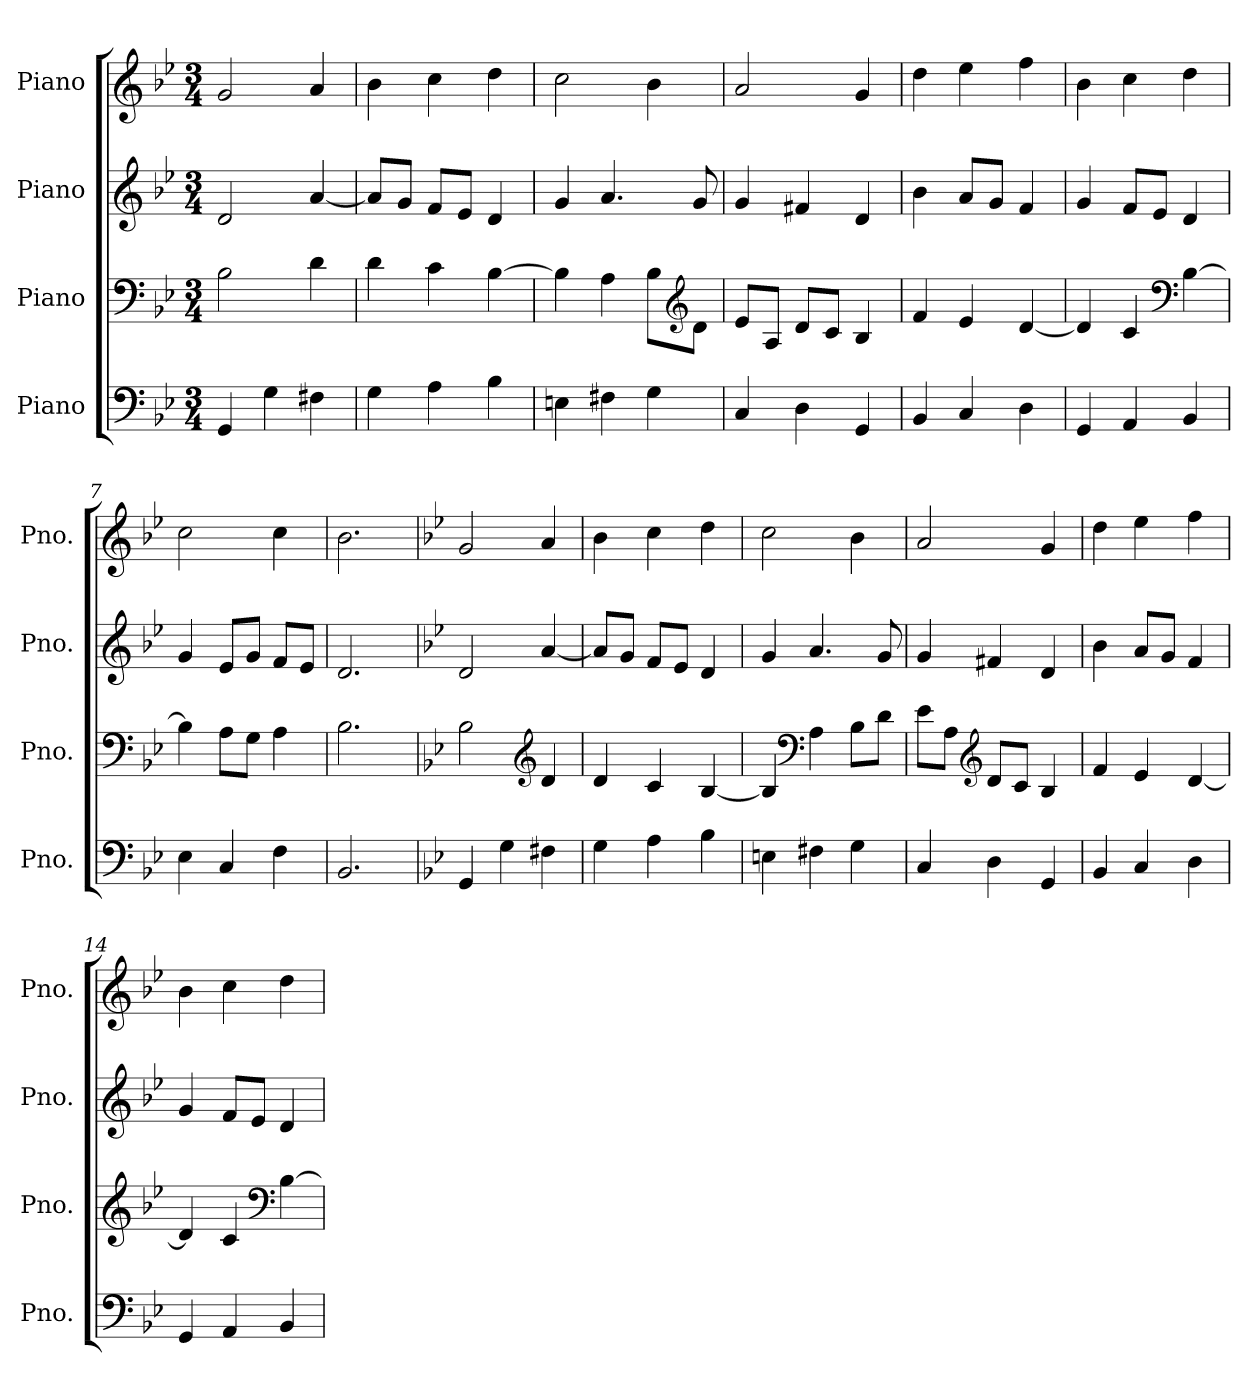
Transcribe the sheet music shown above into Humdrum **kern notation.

**kern	**kern	**kern	**kern
*part4	*part3	*part2	*part1
*staff4	*staff3	*staff2	*staff1
*I"Piano	*I"Piano	*I"Piano	*I"Piano
*I'Pno.	*I'Pno.	*I'Pno.	*I'Pno.
*clefF4	*clefF4	*clefG2	*clefG2
*k[b-e-]	*k[b-e-]	*k[b-e-]	*k[b-e-]
*M3/4	*M3/4	*M3/4	*M3/4
*MM120	*MM120	*MM120	*MM120
=1	=1	=1	=1
4GG/	2B-\	2d/	2g/
4G\	.	.	.
4F#X\	4d\	[4a/	4a/
=2	=2	=2	=2
4G\	4d\	8a/L]	4b-\
.	.	8g/J	.
4A\	4c\	8f/L	4cc\
.	.	8e-/J	.
4B-\	[4B-\	4d/	4dd\
=3	=3	=3	=3
4En\	4B-\]	4g/	2cc\
4F#X\	4A\	4.a/	.
4G\	8B-\L	.	4b-\
*	*clefG2	*	*
.	8d\J	8g/	.
=4	=4	=4	=4
4C/	8e-/L	4g/	2a/
.	8A/J	.	.
4D\	8d/L	4f#X/	.
.	8c/J	.	.
4GG/	4B-/	4d/	4g/
=5	=5	=5	=5
4BB-/	4f/	4b-\	4dd\
4C/	4e-/	8a/L	4ee-\
.	.	8g/J	.
4D\	[4d/	4f/	4ff\
=6	=6	=6	=6
4GG/	4d/]	4g/	4b-\
4AA/	4c/	8f/L	4cc\
.	.	8e-/J	.
*	*clefF4	*	*
4BB-/	[4B-\	4d/	4dd\
=7	=7	=7	=7
4E-\	4B-\]	4g/	2cc\
4C/	8A\L	8e-/L	.
.	8G\J	8g/J	.
4F\	4A\	8f/L	4cc\
.	.	8e-/J	.
=8	=8	=8	=8
2.BB-/	2.B-\	2.d/	2.b-\
!!LO:LB:g=z
=9	=9	=9	=9
*k[b-e-]	*k[b-e-]	*k[b-e-]	*k[b-e-]
4GG/	2B-\	2d/	2g/
4G\	.	.	.
*	*clefG2	*	*
4F#X\	4d/	[4a/	4a/
=10	=10	=10	=10
4G\	4d/	8a/L]	4b-\
.	.	8g/J	.
4A\	4c/	8f/L	4cc\
.	.	8e-/J	.
4B-\	[4B-/	4d/	4dd\
=11	=11	=11	=11
4En\	4B-/]	4g/	2cc\
*	*clefF4	*	*
4F#X\	4A\	4.a/	.
4G\	8B-\L	.	4b-\
.	8d\J	8g/	.
=12	=12	=12	=12
4C/	8e-\L	4g/	2a/
.	8A\J	.	.
*	*clefG2	*	*
4D\	8d/L	4f#X/	.
.	8c/J	.	.
4GG/	4B-/	4d/	4g/
=13	=13	=13	=13
4BB-/	4f/	4b-\	4dd\
4C/	4e-/	8a/L	4ee-\
.	.	8g/J	.
4D\	[4d/	4f/	4ff\
=14	=14	=14	=14
4GG/	4d/]	4g/	4b-\
4AA/	4c/	8f/L	4cc\
.	.	8e-/J	.
*	*clefF4	*	*
4BB-/	[4B-\	4d/	4dd\
=	=	=	=
*-	*-	*-	*-
